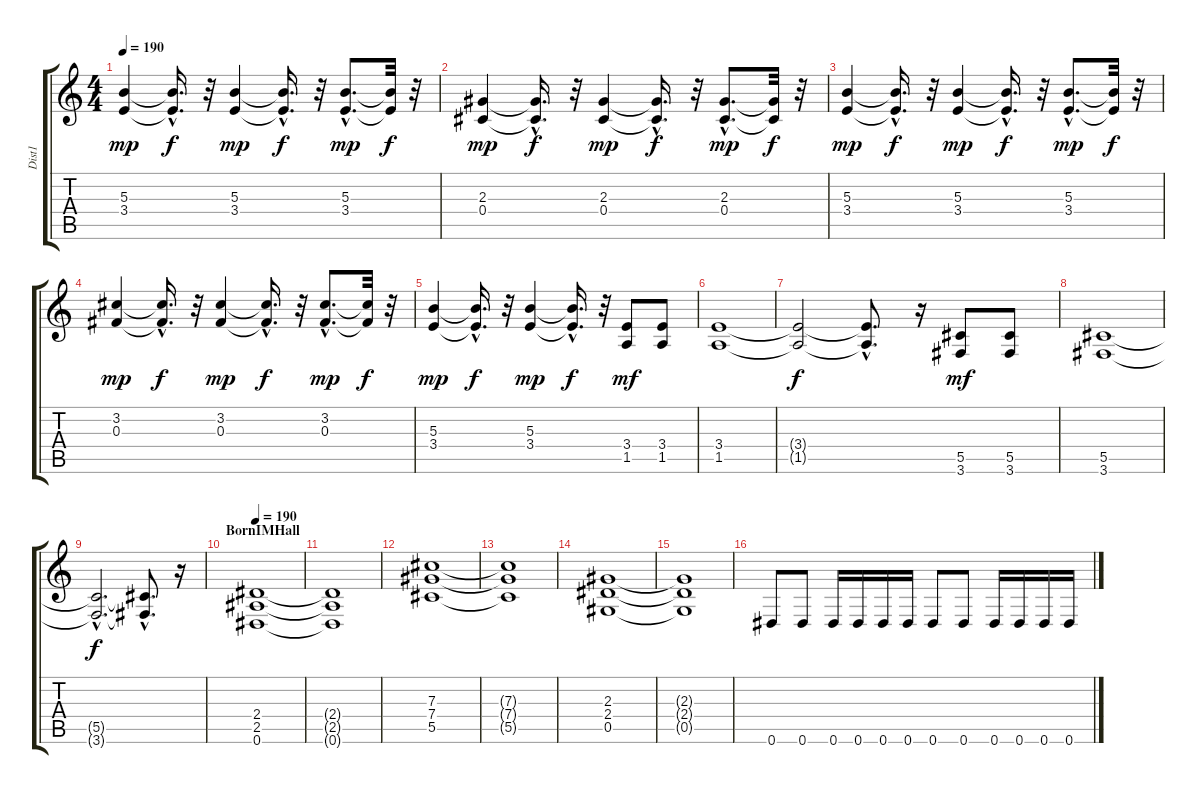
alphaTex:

\track ("Dist1" "Dist1") {instrument distortionguitar}
\staff {score tabs}
\tuning (Eb4 Bb3 Gb3 Db3 Ab2 Eb2) {hide}
\ts (4 4)
\tempo 190
\clef g2
\ks c
(5.3 3.4).4{dy mp} (5.3{hac t} 3.4{hac t}).16{d dy f} r.32 (5.3 3.4).4{dy mp} (5.3{hac t} 3.4{hac t}).16{d dy f} r.32 (5.3{hac} 3.4{hac}).8{d dy mp} (5.3{t} 3.4{t}).32{dy f} r.32 |
(2.3 0.4).4{dy mp} (2.3{hac t} 0.4{hac t}).16{d dy f} r.32 (2.3 0.4).4{dy mp} (2.3{hac t} 0.4{hac t}).16{d dy f} r.32 (2.3{hac} 0.4{hac}).8{d dy mp} (2.3{t} 0.4{t}).32{dy f} r.32 |
(5.3 3.4).4{dy mp} (5.3{hac t} 3.4{hac t}).16{d dy f} r.32 (5.3 3.4).4{dy mp} (5.3{hac t} 3.4{hac t}).16{d dy f} r.32 (5.3{hac} 3.4{hac}).8{d dy mp} (5.3{t} 3.4{t}).32{dy f} r.32 |
(3.2 0.3).4{dy mp} (3.2{hac t} 0.3{hac t}).16{d dy f} r.32 (3.2 0.3).4{dy mp} (3.2{hac t} 0.3{hac t}).16{d dy f} r.32 (3.2{hac} 0.3{hac}).8{d dy mp} (3.2{t} 0.3{t}).32{dy f} r.32 |
(5.3 3.4).4{dy mp} (5.3{hac t} 3.4{hac t}).16{d dy f} r.32 (5.3 3.4).4{dy mp} (5.3{hac t} 3.4{hac t}).16{d dy f} r.32 (3.4 1.5).8{dy mf} (3.4 1.5).8 |
(3.4 1.5).1 |
(3.4{t} 1.5{t}).2{dy f} (3.4{hac t} 1.5{hac t}).8{d} r.16 (5.5 3.6).8{dy mf} (5.5 3.6).8 |
(5.5 3.6).1 |
(5.5{hac t} 3.6{hac t}).2{d dy f} (5.5{hac t} 3.6{hac t}).8{d} r.16 |
\section ("" "BornIMHall")
\tempo 190
(2.4 2.5 0.6).1 |
(2.4{t} 2.5{t} 0.6{t}).1 |
(7.3 7.4 5.5).1 |
(7.3{t} 7.4{t} 5.5{t}).1 |
(2.3 2.4 0.5).1 |
(2.3{t} 2.4{t} 0.5{t}).1 |
0.6.8 0.6.8 0.6.16 0.6.16 0.6.16 0.6.16 0.6.8 0.6.8 0.6.16 0.6.16 0.6.16 0.6.16
